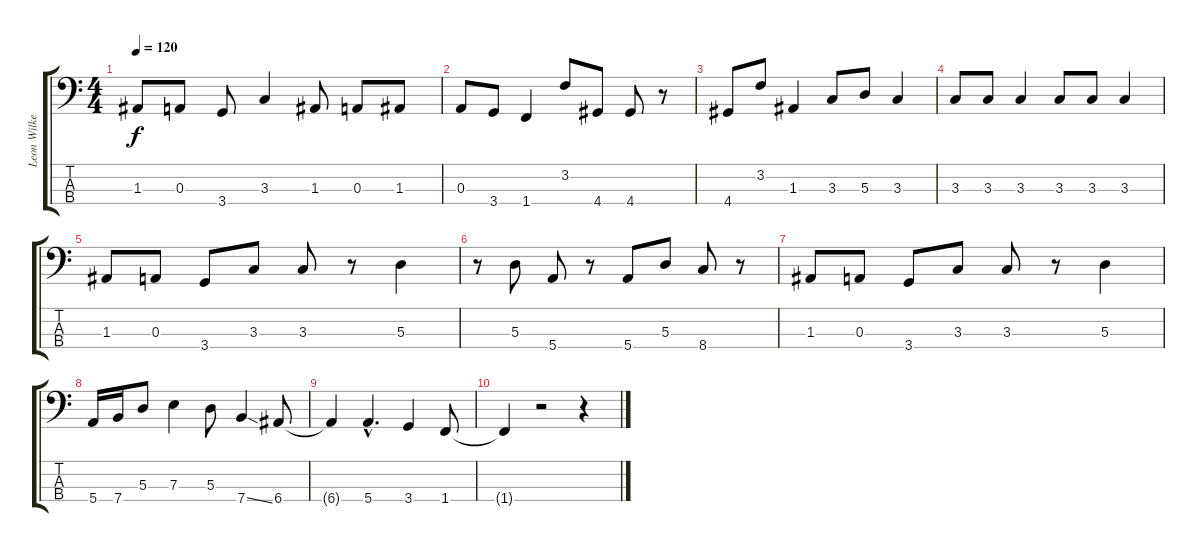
\track ("Leon Wilkeson" "Leon Wilke") {instrument acousticguitarsteel}
\staff {score tabs}
\tuning (G2 D2 A1 E1) {hide}
\ts (4 4)
\tempo 120
\clef f4
\ks c
1.3.8{dy f} 0.3.8 3.4.8 3.3.4 1.3.8 0.3.8 1.3.8 |
0.3.8 3.4.8 1.4.4 3.2.8 4.4.8 4.4.8 r.8 |
4.4.8 3.2.8 1.3.4 3.3.8 5.3.8 3.3.4 |
3.3.8 3.3.8 3.3.4 3.3.8 3.3.8 3.3.4 |
1.3.8 0.3.8 3.4.8 3.3.8 3.3.8 r.8 5.3.4 |
r.8 5.3.8 5.4.8 r.8 5.4.8 5.3.8 8.4.8 r.8 |
1.3.8 0.3.8 3.4.8 3.3.8 3.3.8 r.8 5.3.4 |
5.4.16 7.4.16 5.3.8 7.3.4 5.3.8 7.4{ss}.4 6.4.8 |
6.4{t}.4 5.4{hac}.4{d} 3.4.4 1.4.8 |
1.4{t}.4 r.2 r.4
